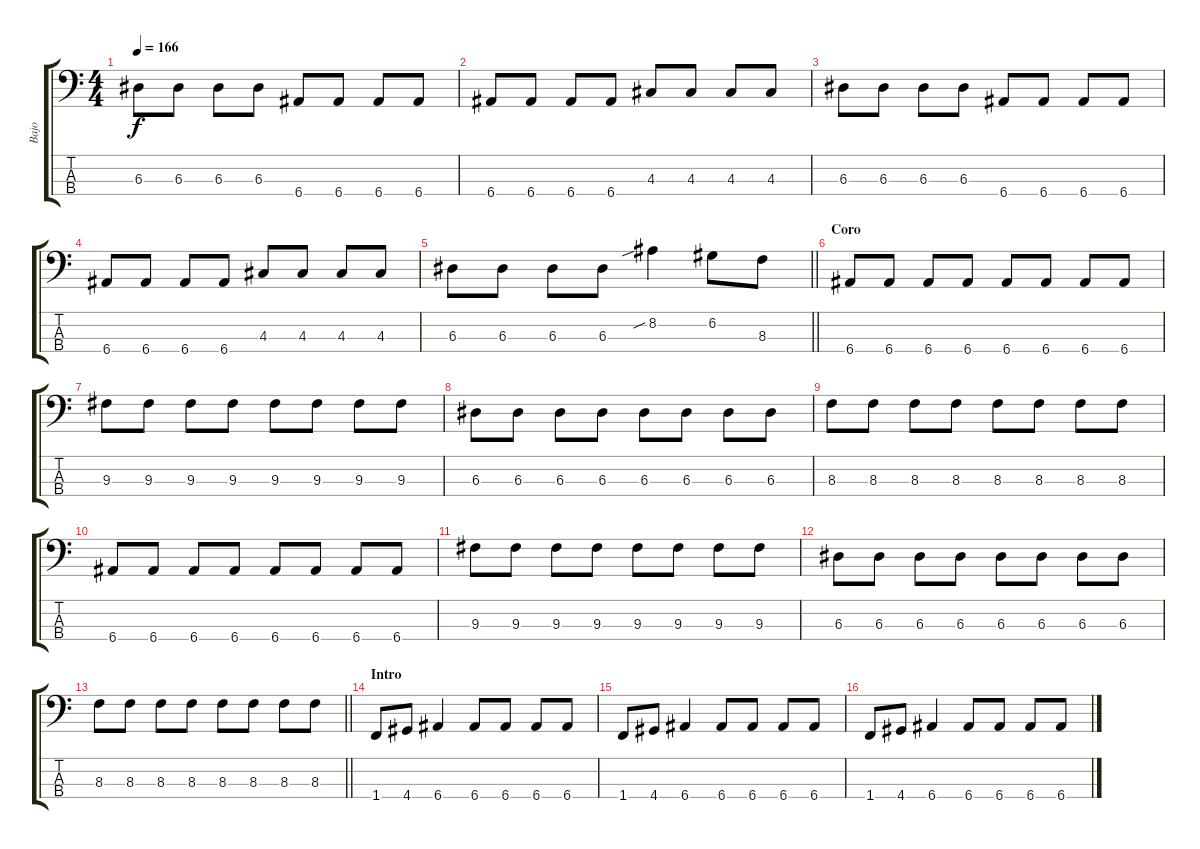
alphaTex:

\track ("Bajo" "Bajo") {instrument electricbasspick}
\staff {score tabs}
\tuning (G2 D2 A1 E1) {hide}
\ts (4 4)
\tempo 166
\clef f4
\ks c
6.3.8{dy f} 6.3.8 6.3.8 6.3.8 6.4.8 6.4.8 6.4.8 6.4.8 |
6.4.8 6.4.8 6.4.8 6.4.8 4.3.8 4.3.8 4.3.8 4.3.8 |
6.3.8 6.3.8 6.3.8 6.3.8 6.4.8 6.4.8 6.4.8 6.4.8 |
6.4.8 6.4.8 6.4.8 6.4.8 4.3.8 4.3.8 4.3.8 4.3.8 |
\barLineRight lightlight
6.3.8 6.3.8 6.3.8 6.3.8 8.2{sib}.4 6.2.8 8.3.8 |
\section ("" "Coro")
6.4.8 6.4.8 6.4.8 6.4.8 6.4.8 6.4.8 6.4.8 6.4.8 |
9.3.8 9.3.8 9.3.8 9.3.8 9.3.8 9.3.8 9.3.8 9.3.8 |
6.3.8 6.3.8 6.3.8 6.3.8 6.3.8 6.3.8 6.3.8 6.3.8 |
8.3.8 8.3.8 8.3.8 8.3.8 8.3.8 8.3.8 8.3.8 8.3.8 |
6.4.8 6.4.8 6.4.8 6.4.8 6.4.8 6.4.8 6.4.8 6.4.8 |
9.3.8 9.3.8 9.3.8 9.3.8 9.3.8 9.3.8 9.3.8 9.3.8 |
6.3.8 6.3.8 6.3.8 6.3.8 6.3.8 6.3.8 6.3.8 6.3.8 |
\barLineRight lightlight
8.3.8 8.3.8 8.3.8 8.3.8 8.3.8 8.3.8 8.3.8 8.3.8 |
\section ("" "Intro")
1.4.8 4.4.8 6.4.4 6.4.8 6.4.8 6.4.8 6.4.8 |
1.4.8 4.4.8 6.4.4 6.4.8 6.4.8 6.4.8 6.4.8 |
1.4.8 4.4.8 6.4.4 6.4.8 6.4.8 6.4.8 6.4.8
